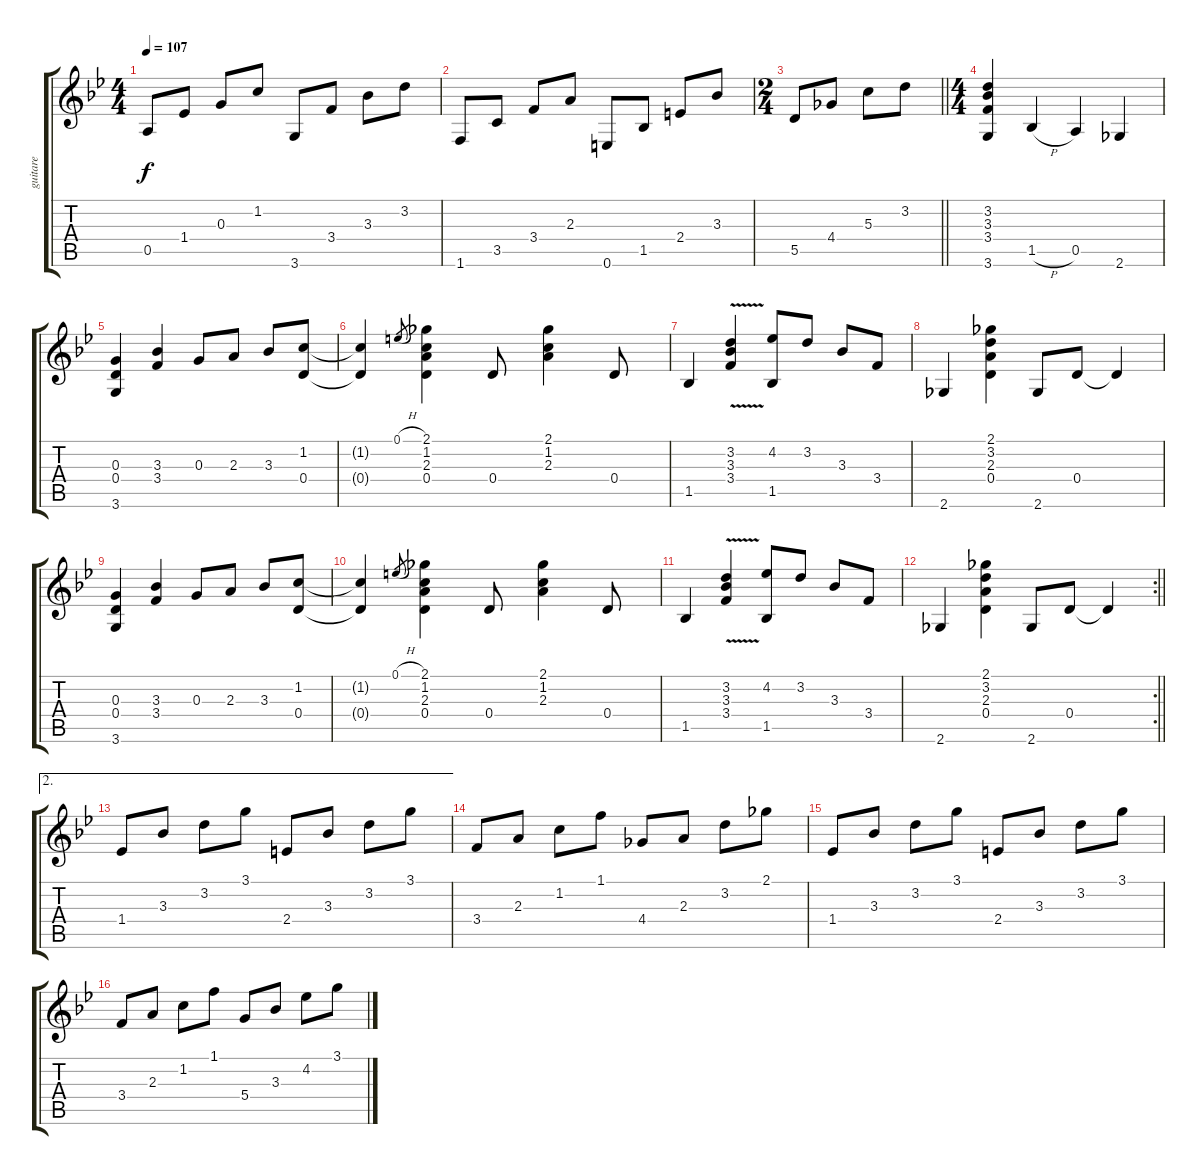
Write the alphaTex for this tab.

\track ("guitare" "guitare") {instrument acousticguitarnylon}
\staff {score tabs}
\tuning (E4 B3 G3 D3 A2 E2) {hide}
\ts (4 4)
\tempo 107
\clef g2
\ks bb
0.5.8{dy f} 1.4.8 0.3.8 1.2.8 3.6.8 3.4.8 3.3.8 3.2.8 |
1.6.8 3.5.8 3.4.8 2.3.8 0.6.8 1.5.8 2.4.8 3.3.8 |
\ts (2 4)
\barLineRight lightlight
5.5.8 4.4.8 5.3.8 3.2.8 |
\ts (4 4)
(3.2 3.3 3.4 3.6).4 1.5{h}.4 0.5.4 2.6.4 |
(0.3 0.4 3.6).4 (3.3 3.4).4 0.3.8 2.3.8 3.3.8 (1.2 0.4).8 |
(1.2{t} 0.4{t}).4 0.1{h}.8{gr} (2.1 1.2 2.3 0.4).4 0.4.8 (2.1 1.2 2.3).4 0.4.8 |
1.5.4 (3.2{v} 3.3 3.4).4 (4.2 1.5).8 3.2.8 3.3.8 3.4.8 |
2.6.4 (2.1 3.2 2.3 0.4).4 2.6.8 0.4.8 0.4{t}.4 |
(0.3 0.4 3.6).4 (3.3 3.4).4 0.3.8 2.3.8 3.3.8 (1.2 0.4).8 |
(1.2{t} 0.4{t}).4 0.1{h}.8{gr} (2.1 1.2 2.3 0.4).4 0.4.8 (2.1 1.2 2.3).4 0.4.8 |
1.5.4 (3.2{v} 3.3 3.4).4 (4.2 1.5).8 3.2.8 3.3.8 3.4.8 |
\rc 2
\barLineRight lightlight
2.6.4 (2.1 3.2 2.3 0.4).4 2.6.8 0.4.8 0.4{t}.4 |
\ae 2
1.4.8 3.3.8 3.2.8 3.1.8 2.4.8 3.3.8 3.2.8 3.1.8 |
3.4.8 2.3.8 1.2.8 1.1.8 4.4.8 2.3.8 3.2.8 2.1.8 |
1.4.8 3.3.8 3.2.8 3.1.8 2.4.8 3.3.8 3.2.8 3.1.8 |
3.4.8 2.3.8 1.2.8 1.1.8 5.4.8 3.3.8 4.2.8 3.1.8
